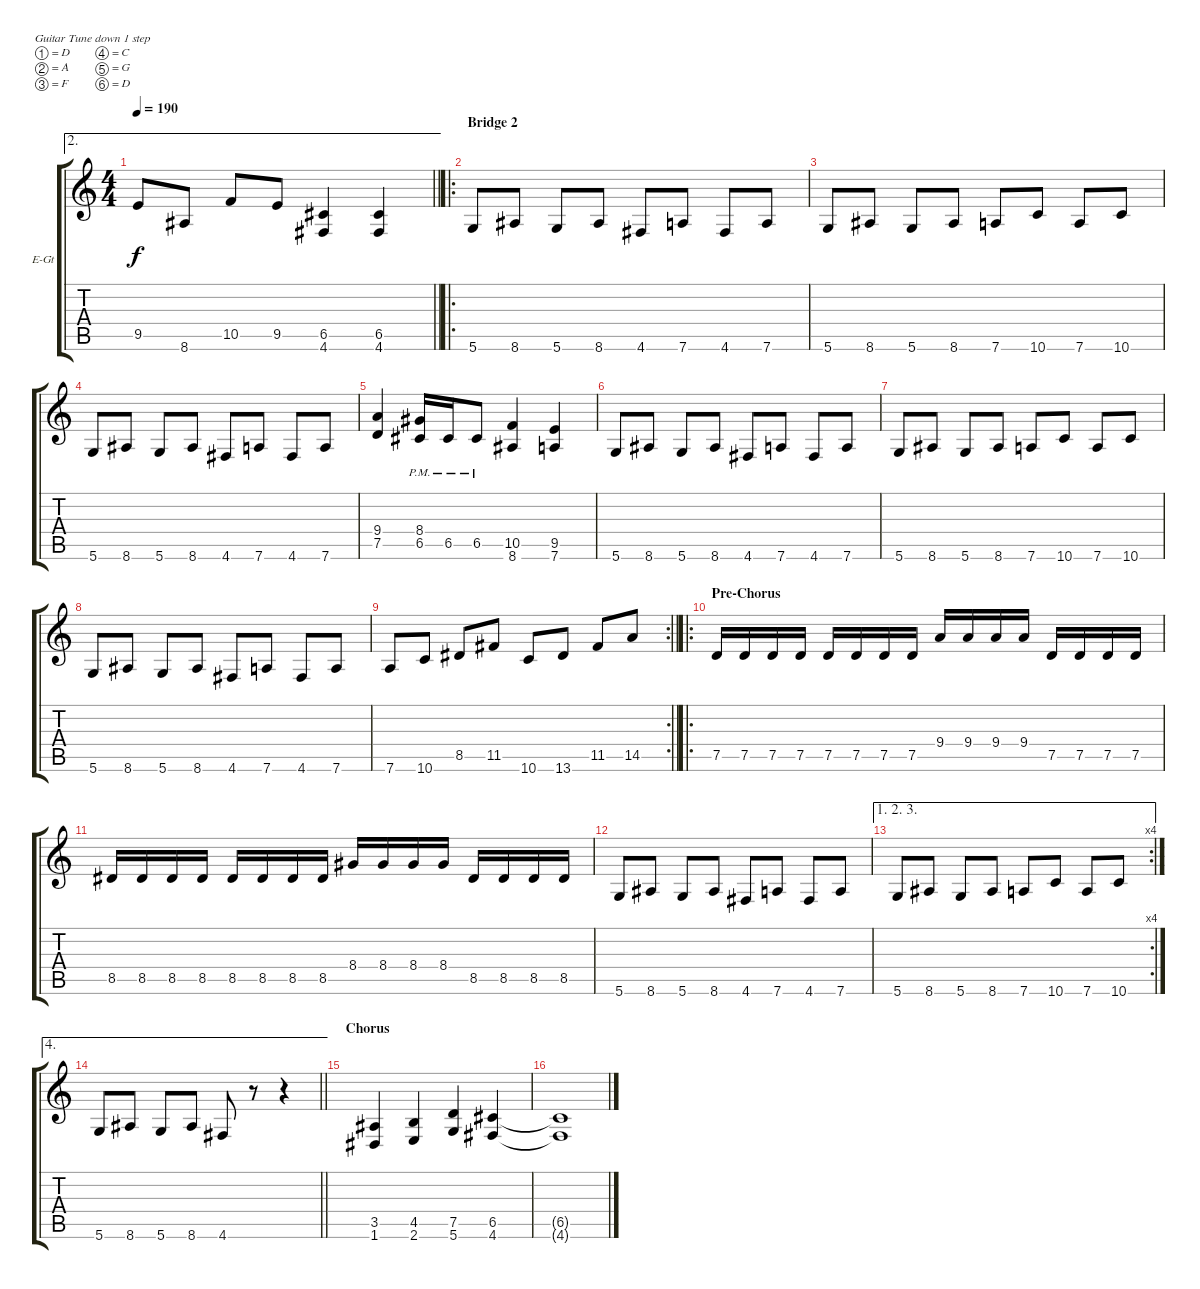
\bracketExtendMode groupsimilarinstruments
\firstSystemTrackNameOrientation horizontal
\otherSystemsTrackNameOrientation horizontal
\track ("Guitar II" "E-Gt") {instrument distortionguitar}
\staff {score tabs}
\tuning (D4 A3 F3 C3 G2 D2)
\ae 2
\ts (4 4)
\tempo 190
\clef g2
\barLineRight lightlight
\ks c
9.5.8{dy f} 8.6.8 10.5.8 9.5.8 (6.5 4.6).4 (6.5 4.6).4 |
\ro
\section ("" "Bridge 2")
5.6.8 8.6.8 5.6.8 8.6.8 4.6.8 7.6.8 4.6.8 7.6.8 |
5.6.8 8.6.8 5.6.8 8.6.8 7.6.8 10.6.8 7.6.8 10.6.8 |
5.6.8 8.6.8 5.6.8 8.6.8 4.6.8 7.6.8 4.6.8 7.6.8 |
(9.4 7.5).4 (8.4{pm} 6.5{pm}).16 6.5{pm}.16 6.5{pm}.8 (10.5 8.6).4 (9.5 7.6).4 |
5.6.8 8.6.8 5.6.8 8.6.8 4.6.8 7.6.8 4.6.8 7.6.8 |
5.6.8 8.6.8 5.6.8 8.6.8 7.6.8 10.6.8 7.6.8 10.6.8 |
5.6.8 8.6.8 5.6.8 8.6.8 4.6.8 7.6.8 4.6.8 7.6.8 |
\rc 2
\barLineRight lightlight
7.6.8 10.6.8 8.5.8 11.5.8 10.6.8 13.6.8 11.5.8 14.5.8 |
\ro
\section ("" "Pre-Chorus")
7.5.16 7.5.16 7.5.16 7.5.16 7.5.16 7.5.16 7.5.16 7.5.16 9.4.16 9.4.16 9.4.16 9.4.16 7.5.16 7.5.16 7.5.16 7.5.16 |
8.5.16 8.5.16 8.5.16 8.5.16 8.5.16 8.5.16 8.5.16 8.5.16 8.4.16 8.4.16 8.4.16 8.4.16 8.5.16 8.5.16 8.5.16 8.5.16 |
5.6.8 8.6.8 5.6.8 8.6.8 4.6.8 7.6.8 4.6.8 7.6.8 |
\ae (1 2 3)
\rc 4
5.6.8 8.6.8 5.6.8 8.6.8 7.6.8 10.6.8 7.6.8 10.6.8 |
\ae 4
\barLineRight lightlight
5.6.8 8.6.8 5.6.8 8.6.8 4.6.8 r.8 r.4 |
\section ("" "Chorus")
(3.5 1.6).4 (4.5 2.6).4 (7.5 5.6).4 (6.5 4.6).4 |
(6.5{t} 4.6{t}).1
